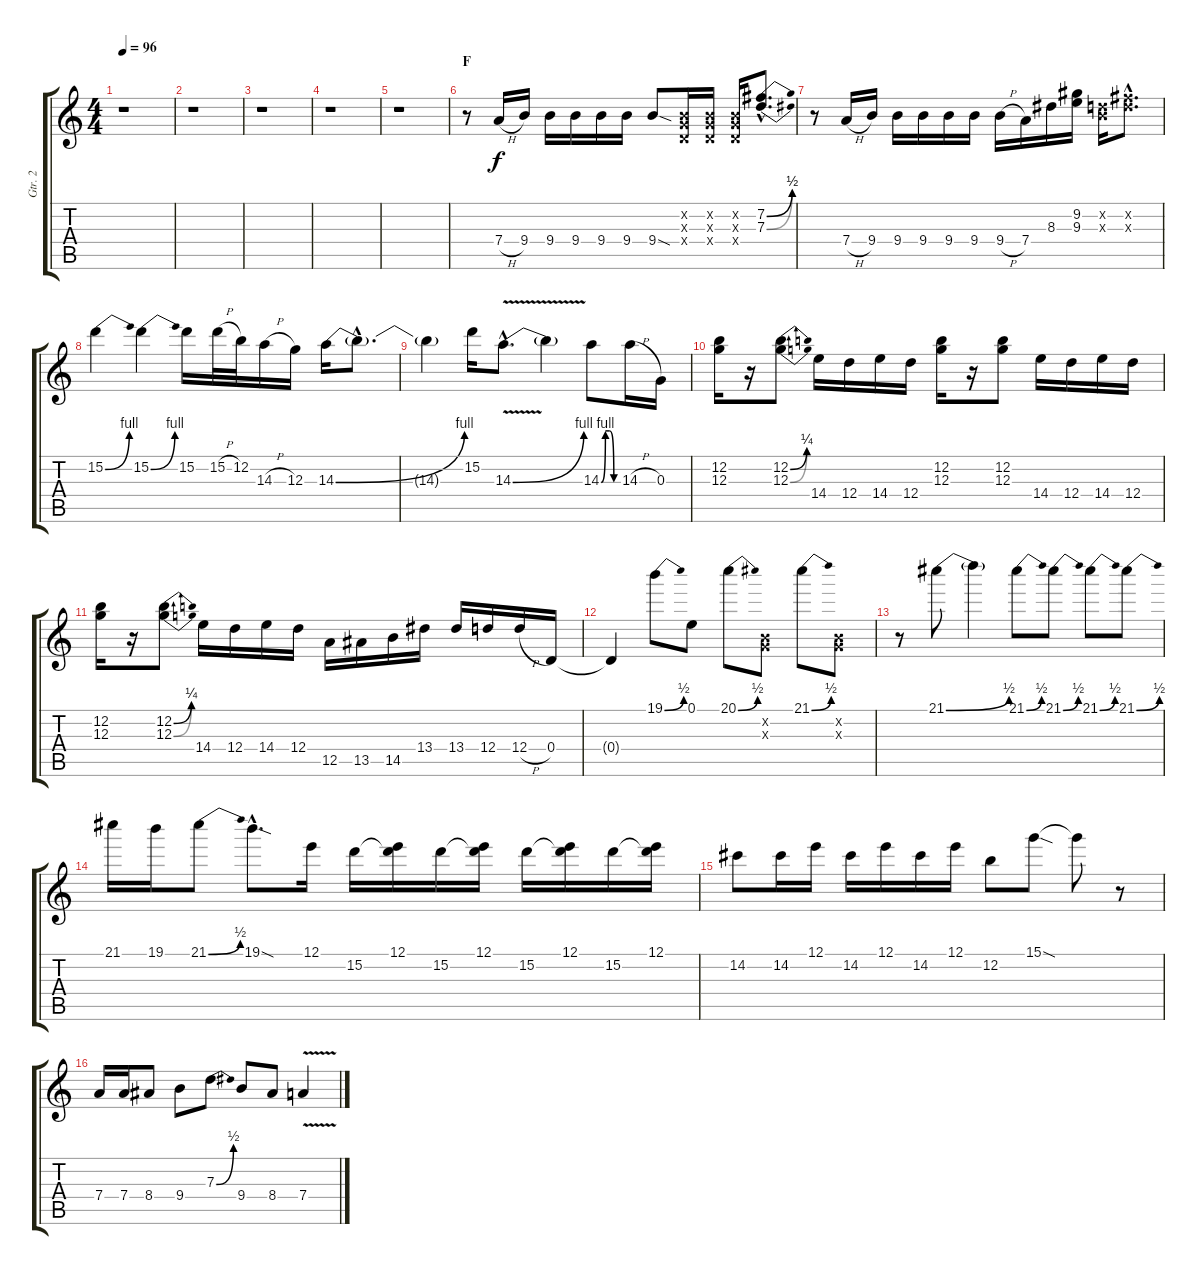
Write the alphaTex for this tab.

\track ("Gtr. 2" "Gtr. 2") {instrument distortionguitar}
\staff {score tabs}
\tuning (E4 B3 G3 D3 A2 E2) {hide}
\ts (4 4)
\tempo 96
\clef g2
\ks c
r.1{dy f} |
r.1 |
r.1 |
r.1 |
r.1 |
\section ("" "F")
r.8{volume 16 balance 16} 7.4{h}.16 9.4.16 9.4.16 9.4.16 9.4.16 9.4.16 9.4{sod}.8 (0.2{x} 0.3{x} 0.4{x}).16 (0.2{x} 0.3{x} 0.4{x}).16 (0.2{x} 0.3{x} 0.4{x}).16 (7.2{be (bend 0 0 60 2) hac} 7.3{be (bend 0 0 60 2) hac}).8{d} |
r.8 7.4{h}.16 9.4.16 9.4.16 9.4.16 9.4.16 9.4.16 9.4{h}.16 7.4.16 8.3.16 (9.2 9.3).16 (0.2{x} 7.3{x}).16 (7.2{hac x} 7.3{hac x}).8{d} |
15.2{be (bend 0 0 60 4)}.4 15.2{be (bend 0 0 60 4)}.4 15.2.16 15.2{h}.32 12.2.32 14.3{h}.16 12.3.16 14.3{be (bend 0 0 60 4)}.16 14.3{hac t}.8{d} |
14.3{t}.4 15.2.16 14.3{be (bend 0 0 60 4) v hac}.8{d} 14.3{t}.4 14.3{be (custom 0 0 15 4 30 4 45 0 60 0)}.8 14.3{h}.16 0.3.16 |
(12.2 12.3).16 r.16 (12.2{be (bend 0 0 60 1)} 12.3{be (bend 0 0 60 1)}).8 14.4.16 12.4.16 14.4.16 12.4.16 (12.2 12.3).16 r.16 (12.2 12.3).8 14.4.16 12.4.16 14.4.16 12.4.16 |
(12.2 12.3).16 r.16 (12.2{be (bend 0 0 60 1)} 12.3{be (bend 0 0 60 1)}).8 14.4.16 12.4.16 14.4.16 12.4.16 12.5.16 13.5.16 14.5.16 13.4.16 13.4.16 12.4.16 12.4{h}.16 0.4.16 |
0.4{t}.4 19.1{be (bend 0 0 60 2)}.8 0.1.8 20.1{be (bend 0 0 60 2)}.8 (0.2{x} 0.3{x}).8 21.1{be (bend 0 0 60 2)}.8 (0.2{x} 0.3{x}).8 |
r.8 21.1{be (bend 0 0 60 2)}.8 21.1{t}.4 21.1{be (bend 0 0 60 2)}.8 21.1{be (bend 0 0 60 2)}.8 21.1{be (bend 0 0 60 2)}.8 21.1{be (bend 0 0 60 2)}.8 |
21.1.16 19.1.16 21.1{be (bend 0 0 60 2)}.8 19.1{sod hac}.8{d} 12.1.16 15.2.16 (12.1 15.2{t}).16 15.2.16 (12.1 15.2{t}).16 15.2.16 (12.1 15.2{t}).16 15.2.16 (12.1 15.2{t}).16 |
14.2.8 14.2.16 12.1.16 14.2.16 12.1.16 14.2.16 12.1.16 12.2.8 15.1{sod}.8 15.1{t}.8 r.8 |
7.4.16 7.4.16 8.4.8 9.4.8 7.3{be (bend 0 0 60 2)}.8 9.4.8 8.4.8 7.4{v}.4
